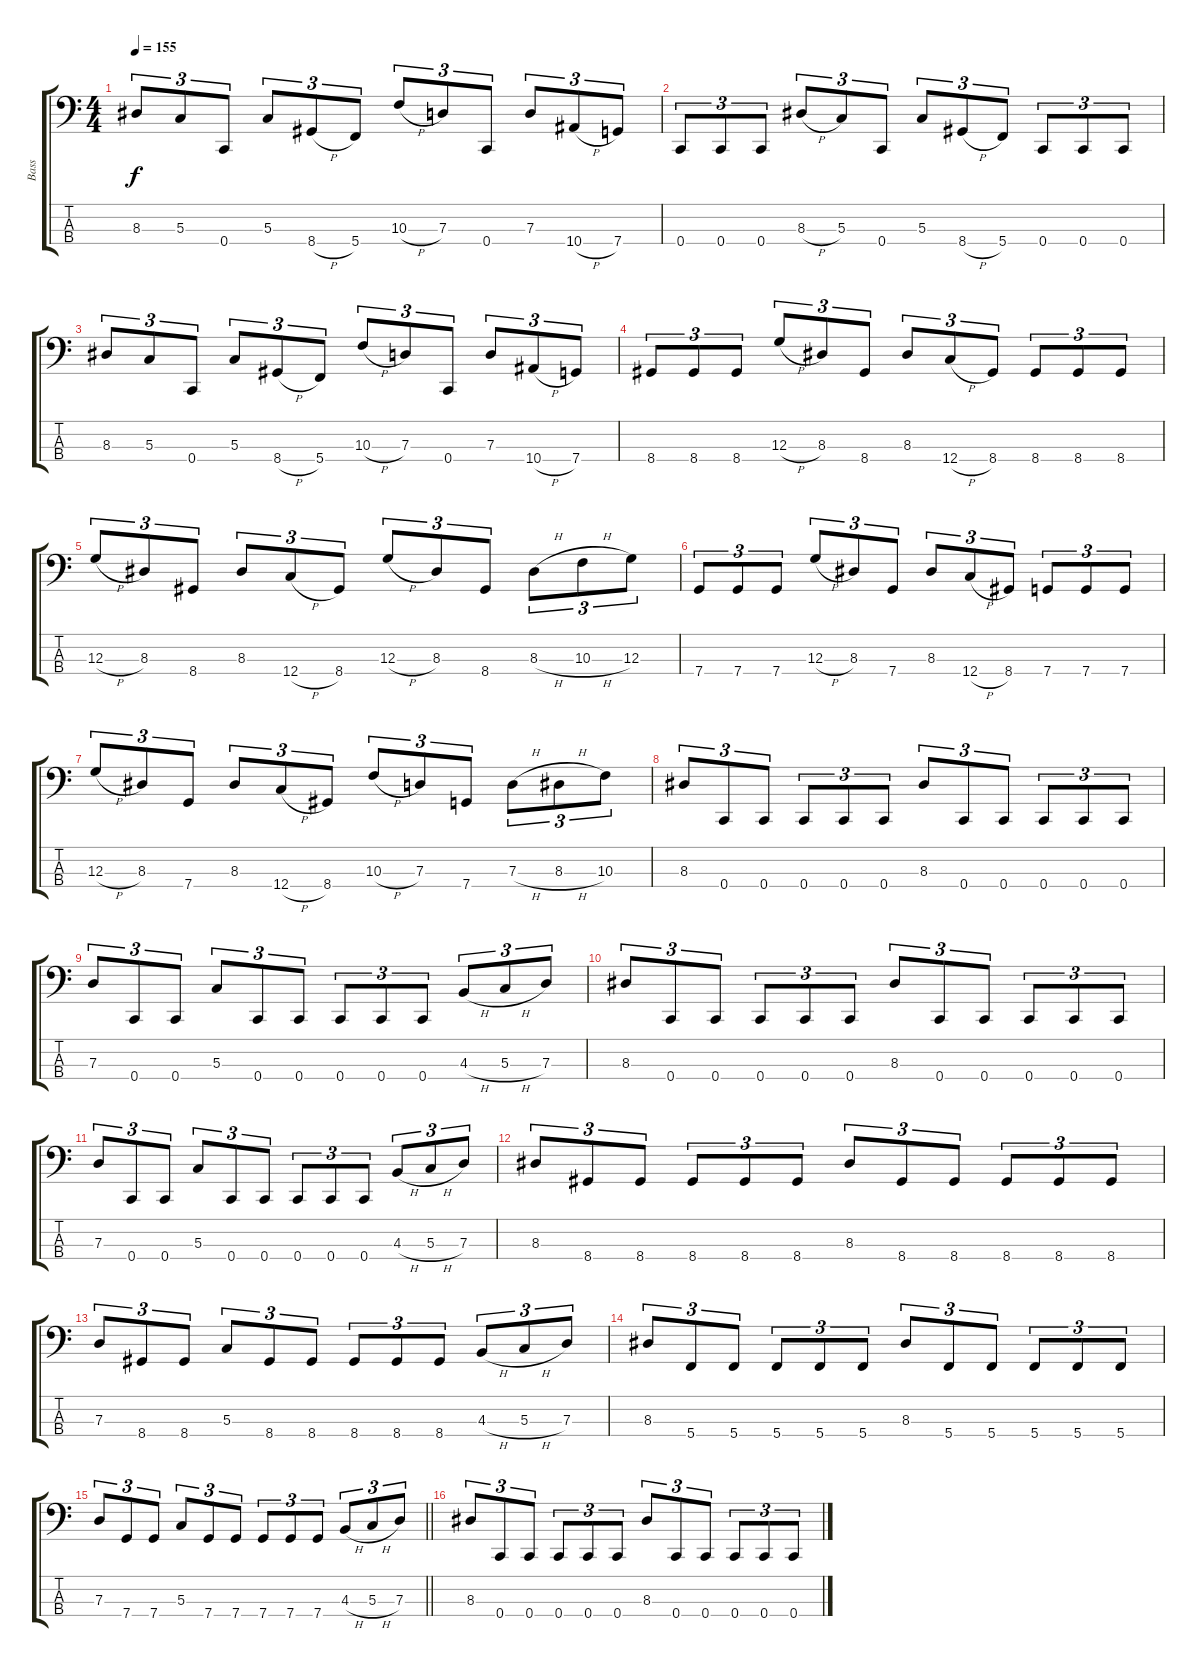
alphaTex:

\track ("Bass" "Bass") {instrument electricbassfinger}
\staff {score tabs}
\tuning (F2 C2 G1 C1) {hide}
\ts (4 4)
\tempo 155
\clef f4
\ks c
8.3.8{tu (3 2) dy f} 5.3.8{tu (3 2)} 0.4.8{tu (3 2)} 5.3.8{tu (3 2)} 8.4{h}.8{tu (3 2)} 5.4.8{tu (3 2)} 10.3{h}.8{tu (3 2)} 7.3.8{tu (3 2)} 0.4.8{tu (3 2)} 7.3.8{tu (3 2)} 10.4{h}.8{tu (3 2)} 7.4.8{tu (3 2)} |
0.4.8{tu (3 2)} 0.4.8{tu (3 2)} 0.4.8{tu (3 2)} 8.3{h}.8{tu (3 2)} 5.3.8{tu (3 2)} 0.4.8{tu (3 2)} 5.3.8{tu (3 2)} 8.4{h}.8{tu (3 2)} 5.4.8{tu (3 2)} 0.4.8{tu (3 2)} 0.4.8{tu (3 2)} 0.4.8{tu (3 2)} |
8.3.8{tu (3 2)} 5.3.8{tu (3 2)} 0.4.8{tu (3 2)} 5.3.8{tu (3 2)} 8.4{h}.8{tu (3 2)} 5.4.8{tu (3 2)} 10.3{h}.8{tu (3 2)} 7.3.8{tu (3 2)} 0.4.8{tu (3 2)} 7.3.8{tu (3 2)} 10.4{h}.8{tu (3 2)} 7.4.8{tu (3 2)} |
8.4.8{tu (3 2)} 8.4.8{tu (3 2)} 8.4.8{tu (3 2)} 12.3{h}.8{tu (3 2)} 8.3.8{tu (3 2)} 8.4.8{tu (3 2)} 8.3.8{tu (3 2)} 12.4{h}.8{tu (3 2)} 8.4.8{tu (3 2)} 8.4.8{tu (3 2)} 8.4.8{tu (3 2)} 8.4.8{tu (3 2)} |
12.3{h}.8{tu (3 2)} 8.3.8{tu (3 2)} 8.4.8{tu (3 2)} 8.3.8{tu (3 2)} 12.4{h}.8{tu (3 2)} 8.4.8{tu (3 2)} 12.3{h}.8{tu (3 2)} 8.3.8{tu (3 2)} 8.4.8{tu (3 2)} 8.3{h}.8{tu (3 2)} 10.3{h}.8{tu (3 2)} 12.3.8{tu (3 2)} |
7.4.8{tu (3 2)} 7.4.8{tu (3 2)} 7.4.8{tu (3 2)} 12.3{h}.8{tu (3 2)} 8.3.8{tu (3 2)} 7.4.8{tu (3 2)} 8.3.8{tu (3 2)} 12.4{h}.8{tu (3 2)} 8.4.8{tu (3 2)} 7.4.8{tu (3 2)} 7.4.8{tu (3 2)} 7.4.8{tu (3 2)} |
12.3{h}.8{tu (3 2)} 8.3.8{tu (3 2)} 7.4.8{tu (3 2)} 8.3.8{tu (3 2)} 12.4{h}.8{tu (3 2)} 8.4.8{tu (3 2)} 10.3{h}.8{tu (3 2)} 7.3.8{tu (3 2)} 7.4.8{tu (3 2)} 7.3{h}.8{tu (3 2)} 8.3{h}.8{tu (3 2)} 10.3.8{tu (3 2)} |
8.3.8{tu (3 2)} 0.4.8{tu (3 2)} 0.4.8{tu (3 2)} 0.4.8{tu (3 2)} 0.4.8{tu (3 2)} 0.4.8{tu (3 2)} 8.3.8{tu (3 2)} 0.4.8{tu (3 2)} 0.4.8{tu (3 2)} 0.4.8{tu (3 2)} 0.4.8{tu (3 2)} 0.4.8{tu (3 2)} |
7.3.8{tu (3 2)} 0.4.8{tu (3 2)} 0.4.8{tu (3 2)} 5.3.8{tu (3 2)} 0.4.8{tu (3 2)} 0.4.8{tu (3 2)} 0.4.8{tu (3 2)} 0.4.8{tu (3 2)} 0.4.8{tu (3 2)} 4.3{h}.8{tu (3 2)} 5.3{h}.8{tu (3 2)} 7.3.8{tu (3 2)} |
8.3.8{tu (3 2)} 0.4.8{tu (3 2)} 0.4.8{tu (3 2)} 0.4.8{tu (3 2)} 0.4.8{tu (3 2)} 0.4.8{tu (3 2)} 8.3.8{tu (3 2)} 0.4.8{tu (3 2)} 0.4.8{tu (3 2)} 0.4.8{tu (3 2)} 0.4.8{tu (3 2)} 0.4.8{tu (3 2)} |
7.3.8{tu (3 2)} 0.4.8{tu (3 2)} 0.4.8{tu (3 2)} 5.3.8{tu (3 2)} 0.4.8{tu (3 2)} 0.4.8{tu (3 2)} 0.4.8{tu (3 2)} 0.4.8{tu (3 2)} 0.4.8{tu (3 2)} 4.3{h}.8{tu (3 2)} 5.3{h}.8{tu (3 2)} 7.3.8{tu (3 2)} |
8.3.8{tu (3 2)} 8.4.8{tu (3 2)} 8.4.8{tu (3 2)} 8.4.8{tu (3 2)} 8.4.8{tu (3 2)} 8.4.8{tu (3 2)} 8.3.8{tu (3 2)} 8.4.8{tu (3 2)} 8.4.8{tu (3 2)} 8.4.8{tu (3 2)} 8.4.8{tu (3 2)} 8.4.8{tu (3 2)} |
7.3.8{tu (3 2)} 8.4.8{tu (3 2)} 8.4.8{tu (3 2)} 5.3.8{tu (3 2)} 8.4.8{tu (3 2)} 8.4.8{tu (3 2)} 8.4.8{tu (3 2)} 8.4.8{tu (3 2)} 8.4.8{tu (3 2)} 4.3{h}.8{tu (3 2)} 5.3{h}.8{tu (3 2)} 7.3.8{tu (3 2)} |
8.3.8{tu (3 2)} 5.4.8{tu (3 2)} 5.4.8{tu (3 2)} 5.4.8{tu (3 2)} 5.4.8{tu (3 2)} 5.4.8{tu (3 2)} 8.3.8{tu (3 2)} 5.4.8{tu (3 2)} 5.4.8{tu (3 2)} 5.4.8{tu (3 2)} 5.4.8{tu (3 2)} 5.4.8{tu (3 2)} |
\barLineRight lightlight
7.3.8{tu (3 2)} 7.4.8{tu (3 2)} 7.4.8{tu (3 2)} 5.3.8{tu (3 2)} 7.4.8{tu (3 2)} 7.4.8{tu (3 2)} 7.4.8{tu (3 2)} 7.4.8{tu (3 2)} 7.4.8{tu (3 2)} 4.3{h}.8{tu (3 2)} 5.3{h}.8{tu (3 2)} 7.3.8{tu (3 2)} |
8.3.8{tu (3 2)} 0.4.8{tu (3 2)} 0.4.8{tu (3 2)} 0.4.8{tu (3 2)} 0.4.8{tu (3 2)} 0.4.8{tu (3 2)} 8.3.8{tu (3 2)} 0.4.8{tu (3 2)} 0.4.8{tu (3 2)} 0.4.8{tu (3 2)} 0.4.8{tu (3 2)} 0.4.8{tu (3 2)}
